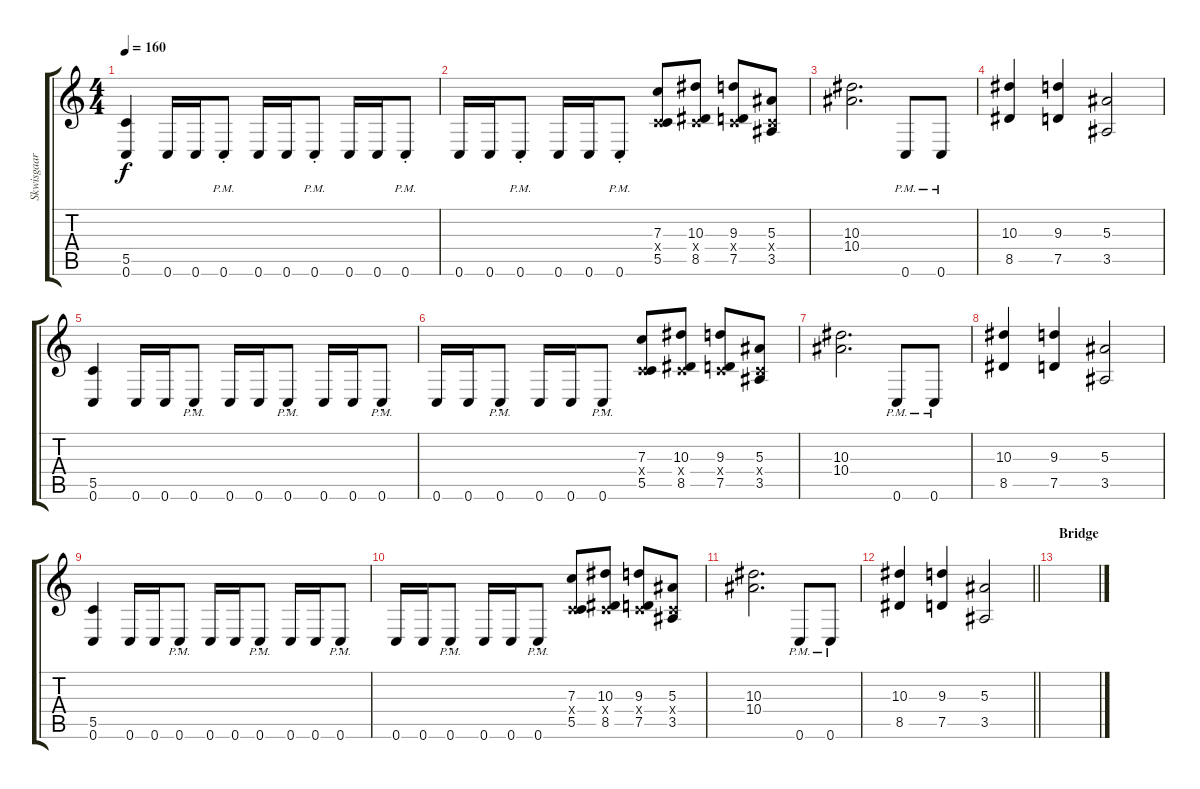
\track ("Skwisgaar" "Skwisgaar") {instrument distortionguitar}
\staff {score tabs}
\tuning (D4 A3 F3 C3 G2 C2) {hide}
\ts (4 4)
\tempo 160
\clef g2
\ks c
(5.5 0.6).4{dy f} 0.6.16 0.6.16 0.6{pm st}.8 0.6.16 0.6.16 0.6{pm st}.8 0.6.16 0.6.16 0.6{pm st}.8 |
0.6.16 0.6.16 0.6{pm st}.8 0.6.16 0.6.16 0.6{pm st}.8 (7.3 0.4{x} 5.5).8 (10.3 0.4{x} 8.5).8 (9.3 0.4{x} 7.5).8 (5.3 0.4{x} 3.5).8 |
(10.3 10.4).2{d} 0.6{pm}.8 0.6{pm}.8 |
(10.3 8.5).4 (9.3 7.5).4 (5.3 3.5).2 |
(5.5 0.6).4 0.6.16 0.6.16 0.6{pm st}.8 0.6.16 0.6.16 0.6{pm st}.8 0.6.16 0.6.16 0.6{pm st}.8 |
0.6.16 0.6.16 0.6{pm st}.8 0.6.16 0.6.16 0.6{pm st}.8 (7.3 0.4{x} 5.5).8 (10.3 0.4{x} 8.5).8 (9.3 0.4{x} 7.5).8 (5.3 0.4{x} 3.5).8 |
(10.3 10.4).2{d} 0.6{pm}.8 0.6{pm}.8 |
(10.3 8.5).4 (9.3 7.5).4 (5.3 3.5).2 |
(5.5 0.6).4 0.6.16 0.6.16 0.6{pm st}.8 0.6.16 0.6.16 0.6{pm st}.8 0.6.16 0.6.16 0.6{pm st}.8 |
0.6.16 0.6.16 0.6{pm st}.8 0.6.16 0.6.16 0.6{pm st}.8 (7.3 0.4{x} 5.5).8 (10.3 0.4{x} 8.5).8 (9.3 0.4{x} 7.5).8 (5.3 0.4{x} 3.5).8 |
(10.3 10.4).2{d} 0.6{pm}.8 0.6{pm}.8 |
\barLineRight lightlight
(10.3 8.5).4 (9.3 7.5).4 (5.3 3.5).2 |
\section ("" "Bridge")
